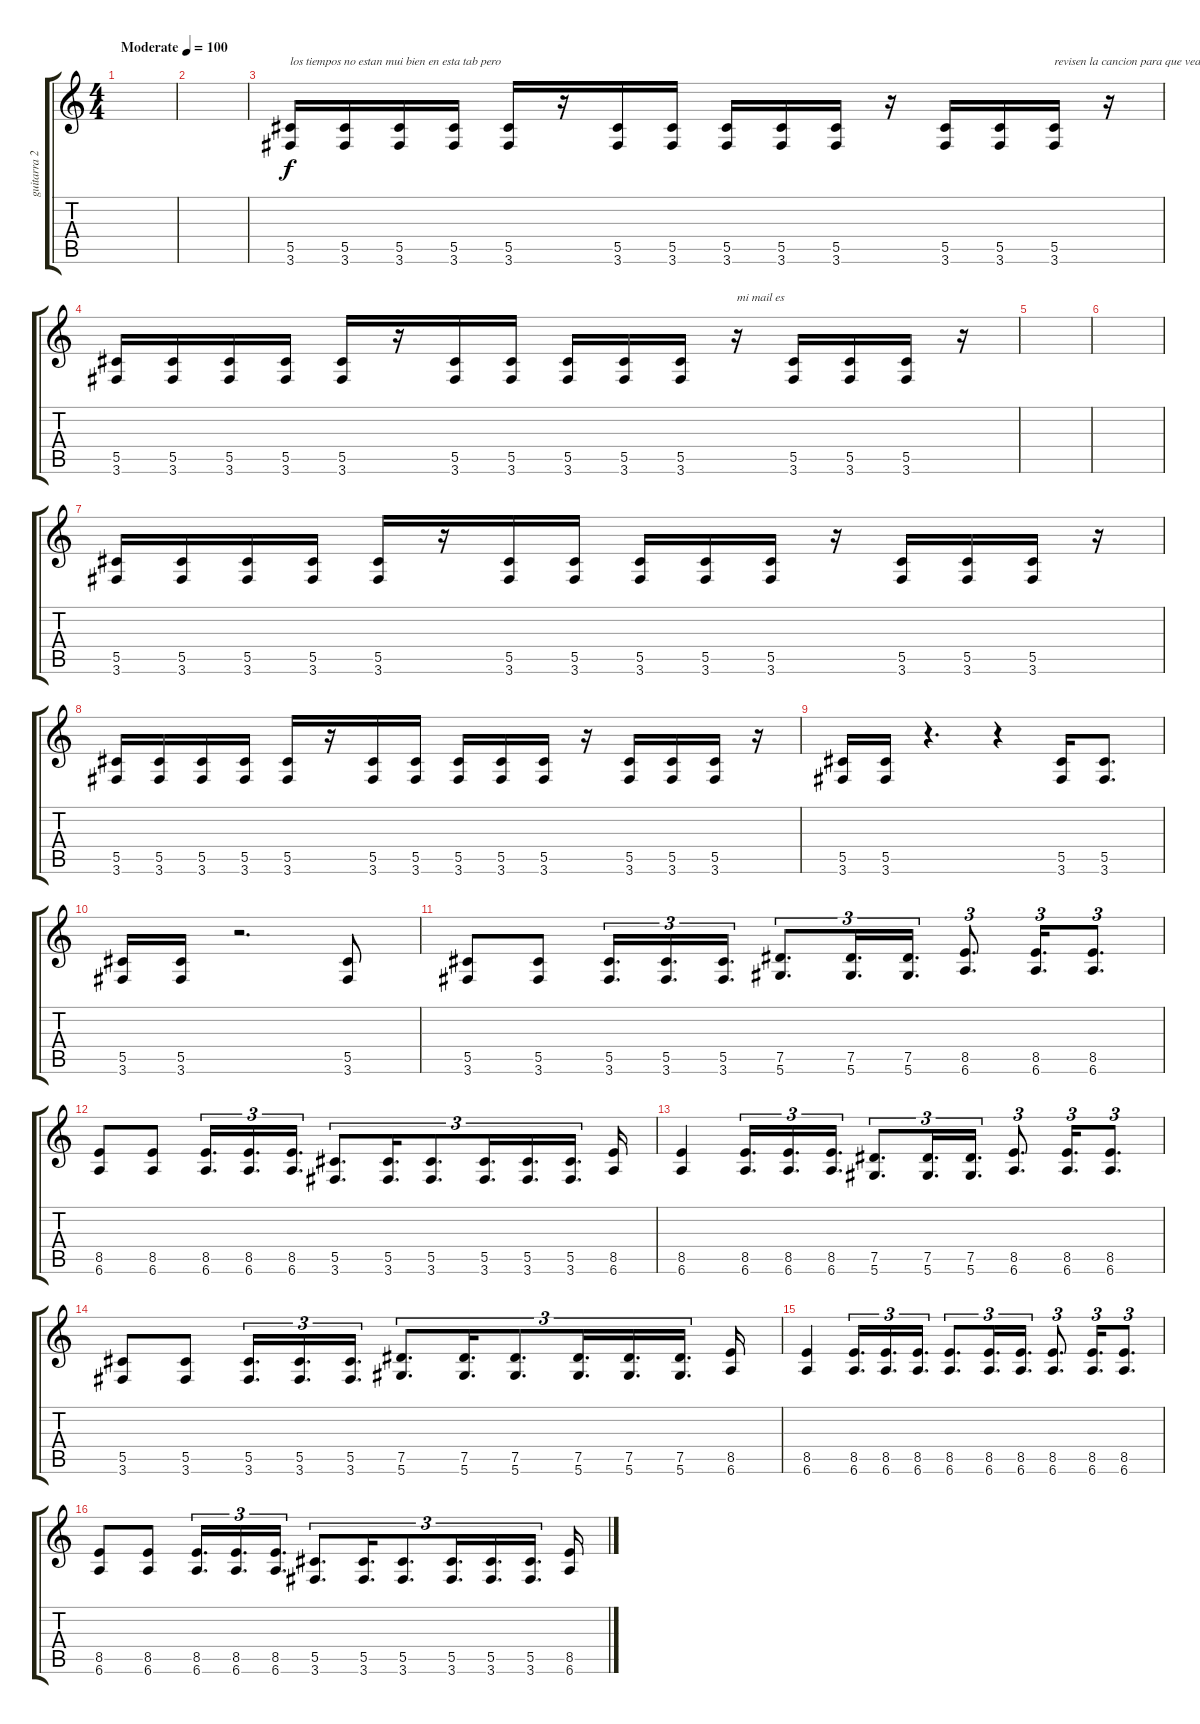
\track ("guitarra 2" "guitarra 2") {instrument overdrivenguitar}
\staff {score tabs}
\tuning (Eb4 Bb3 Gb3 Db3 Ab2 Eb2) {hide}
\ts (4 4)
\tempo (100 "Moderate")
\clef g2
\ks c
|
|
(5.5 3.6).16{txt "los tiempos no estan mui bien en esta tab pero"} (5.5 3.6).16 (5.5 3.6).16 (5.5 3.6).16 (5.5 3.6).16 r.16 (5.5 3.6).16 (5.5 3.6).16 (5.5 3.6).16 (5.5 3.6).16 (5.5 3.6).16 r.16 (5.5 3.6).16 (5.5 3.6).16 (5.5 3.6).16{txt "revisen la cancion para que vean como va"} r.16 |
(5.5 3.6).16 (5.5 3.6).16 (5.5 3.6).16 (5.5 3.6).16 (5.5 3.6).16 r.16 (5.5 3.6).16 (5.5 3.6).16 (5.5 3.6).16 (5.5 3.6).16 (5.5 3.6).16 r.16{txt "mi mail es"} (5.5 3.6).16 (5.5 3.6).16 (5.5 3.6).16 r.16 |
|
|
(5.5 3.6).16 (5.5 3.6).16 (5.5 3.6).16 (5.5 3.6).16 (5.5 3.6).16 r.16 (5.5 3.6).16 (5.5 3.6).16 (5.5 3.6).16 (5.5 3.6).16 (5.5 3.6).16 r.16 (5.5 3.6).16 (5.5 3.6).16 (5.5 3.6).16 r.16 |
(5.5 3.6).16 (5.5 3.6).16 (5.5 3.6).16 (5.5 3.6).16 (5.5 3.6).16 r.16 (5.5 3.6).16 (5.5 3.6).16 (5.5 3.6).16 (5.5 3.6).16 (5.5 3.6).16 r.16 (5.5 3.6).16 (5.5 3.6).16 (5.5 3.6).16 r.16 |
(5.5 3.6).16 (5.5 3.6).16 r.4{d} r.4 (5.5 3.6).16 (5.5 3.6).8{d} |
(5.5 3.6).16 (5.5 3.6).16 r.2{d} (5.5 3.6).8 |
(5.5 3.6).8 (5.5 3.6).8 (5.5 3.6).16{d tu (3 2)} (5.5 3.6).16{d tu (3 2)} (5.5 3.6).16{d tu (3 2)} (7.5 5.6).8{d tu (3 2)} (7.5 5.6).16{d tu (3 2)} (7.5 5.6).16{d tu (3 2)} (8.5 6.6).8{d tu (3 2)} (8.5 6.6).16{d tu (3 2)} (8.5 6.6).8{d tu (3 2)} |
(8.5 6.6).8 (8.5 6.6).8 (8.5 6.6).16{d tu (3 2)} (8.5 6.6).16{d tu (3 2)} (8.5 6.6).16{d tu (3 2)} (5.5 3.6).8{d tu (3 2)} (5.5 3.6).16{d tu (3 2)} (5.5 3.6).8{d tu (3 2)} (5.5 3.6).16{d tu (3 2)} (5.5 3.6).16{d tu (3 2)} (5.5 3.6).16{d tu (3 2) beam splitsecondary} (8.5 6.6).16 |
(8.5 6.6).4 (8.5 6.6).16{d tu (3 2)} (8.5 6.6).16{d tu (3 2)} (8.5 6.6).16{d tu (3 2)} (7.5 5.6).8{d tu (3 2)} (7.5 5.6).16{d tu (3 2)} (7.5 5.6).16{d tu (3 2)} (8.5 6.6).8{d tu (3 2)} (8.5 6.6).16{d tu (3 2)} (8.5 6.6).8{d tu (3 2)} |
(5.5 3.6).8 (5.5 3.6).8 (5.5 3.6).16{d tu (3 2)} (5.5 3.6).16{d tu (3 2)} (5.5 3.6).16{d tu (3 2)} (7.5 5.6).8{d tu (3 2)} (7.5 5.6).16{d tu (3 2)} (7.5 5.6).8{d tu (3 2)} (7.5 5.6).16{d tu (3 2)} (7.5 5.6).16{d tu (3 2)} (7.5 5.6).16{d tu (3 2) beam splitsecondary} (8.5 6.6).16 |
(8.5 6.6).4 (8.5 6.6).16{d tu (3 2)} (8.5 6.6).16{d tu (3 2)} (8.5 6.6).16{d tu (3 2)} (8.5 6.6).8{d tu (3 2)} (8.5 6.6).16{d tu (3 2)} (8.5 6.6).16{d tu (3 2)} (8.5 6.6).8{d tu (3 2)} (8.5 6.6).16{d tu (3 2)} (8.5 6.6).8{d tu (3 2)} |
(8.5 6.6).8 (8.5 6.6).8 (8.5 6.6).16{d tu (3 2)} (8.5 6.6).16{d tu (3 2)} (8.5 6.6).16{d tu (3 2)} (5.5 3.6).8{d tu (3 2)} (5.5 3.6).16{d tu (3 2)} (5.5 3.6).8{d tu (3 2)} (5.5 3.6).16{d tu (3 2)} (5.5 3.6).16{d tu (3 2)} (5.5 3.6).16{d tu (3 2) beam splitsecondary} (8.5 6.6).16
